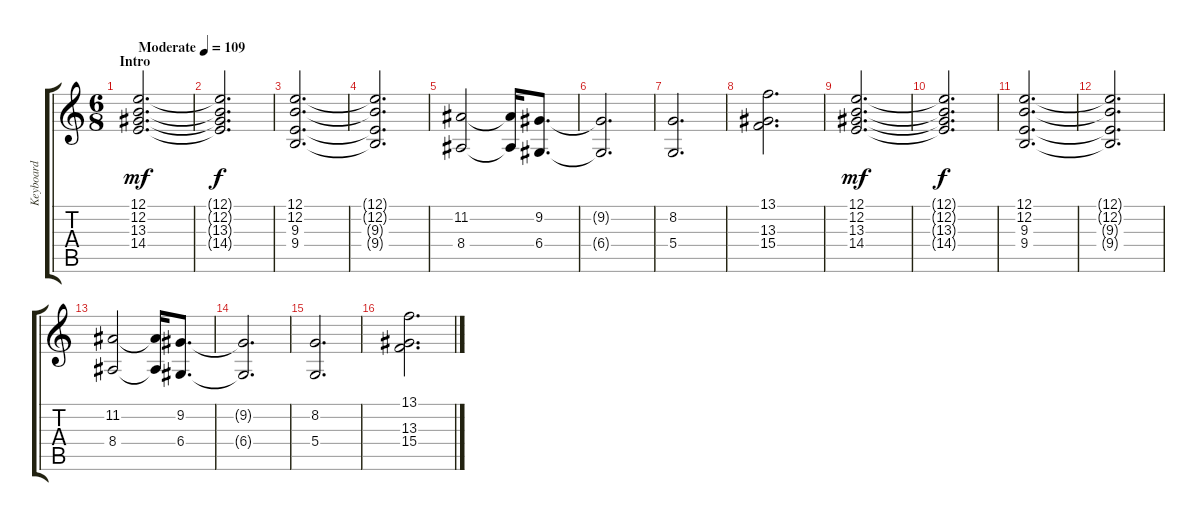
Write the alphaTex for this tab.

\track ("Keyboard" "Keyboard") {instrument stringensemble1}
\staff {score tabs}
\tuning (E4 B3 G3 D3 A2 E2) {hide}
\ts (6 8)
\section ("" "Intro")
\tempo (109 "Moderate")
\clef g2
\ks c
(12.1 12.2 13.3 14.4).2{d dy mf instrument stringensemble1} |
(12.1{t} 12.2{t} 13.3{t} 14.4{t}).2{d dy f} |
(12.1 12.2 9.3 9.4).2{d} |
(12.1{t} 12.2{t} 9.3{t} 9.4{t}).2{d} |
(11.2 8.4).2 (11.2{t} 8.4{t}).16 (9.2 6.4).8{d} |
(9.2{t} 6.4{t}).2{d} |
(8.2 5.4).2{d} |
(13.1 13.3 15.4).2{d} |
(12.1 12.2 13.3 14.4).2{d dy mf} |
(12.1{t} 12.2{t} 13.3{t} 14.4{t}).2{d dy f} |
(12.1 12.2 9.3 9.4).2{d} |
(12.1{t} 12.2{t} 9.3{t} 9.4{t}).2{d} |
(11.2 8.4).2 (11.2{t} 8.4{t}).16 (9.2 6.4).8{d} |
(9.2{t} 6.4{t}).2{d} |
(8.2 5.4).2{d} |
(13.1 13.3 15.4).2{d}
